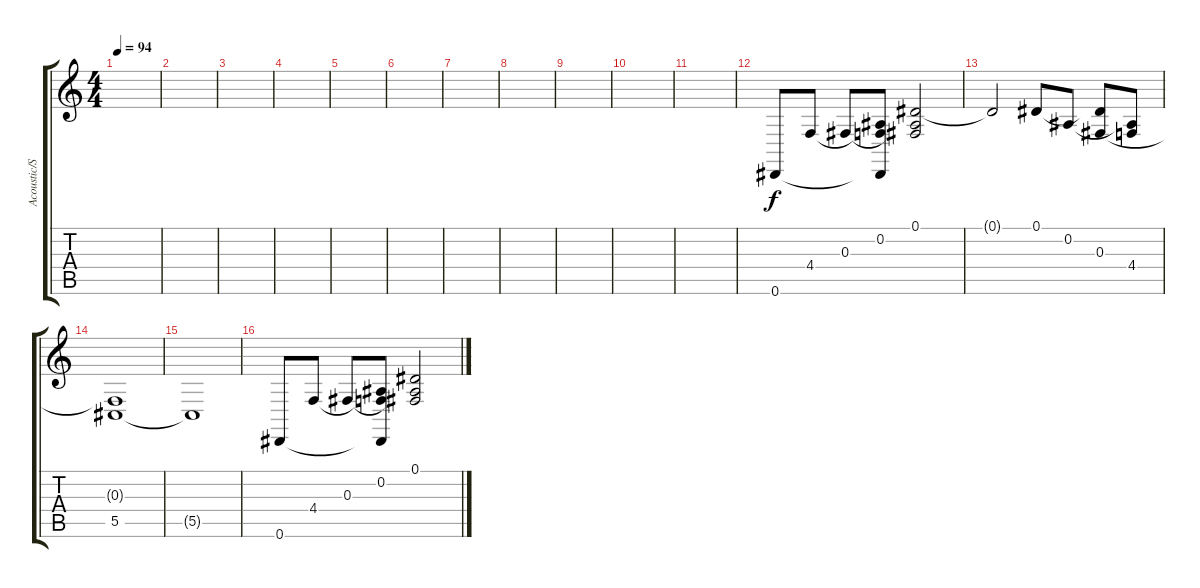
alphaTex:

\track ("Acoustic/Sitar" "Acoustic/S") {instrument sitar}
\staff {score tabs}
\tuning (Eb4 Bb3 Gb3 Db3 Ab2 Eb2) {hide}
\ts (4 4)
\tempo 94
\clef g2
\ks c
|
|
|
|
|
|
|
|
|
|
|
0.6.8 4.4.8 0.3.8 (0.2 4.4{t} 0.6{t}).8 (0.1 0.2{t} 0.3{t}).2 |
0.1{t}.2 0.1.8 0.2.8 (0.1{t} 0.3).8 (0.2{t} 4.4).8 |
(0.3{t} 5.5).1 |
5.5{t}.1 |
0.6.8 4.4.8 0.3.8 (0.2 4.4{t} 0.6{t}).8 (0.1 0.2{t} 0.3{t}).2
